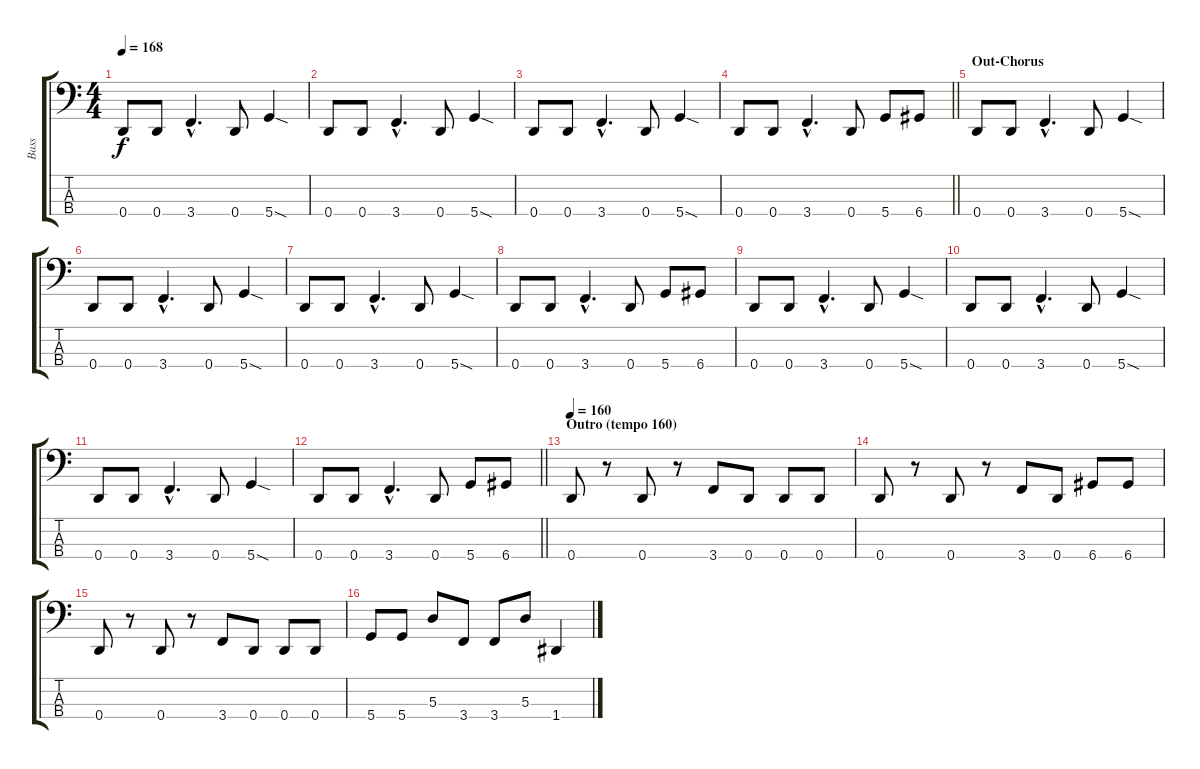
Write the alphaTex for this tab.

\track ("Bass" "Bass") {instrument electricbassfinger}
\staff {score tabs}
\tuning (G2 D2 A1 D1) {hide}
\ts (4 4)
\tempo 168
\clef f4
\ks c
0.4.8{dy f} 0.4.8 3.4{hac}.4{d} 0.4.8 5.4{sod}.4 |
0.4.8 0.4.8 3.4{hac}.4{d} 0.4.8 5.4{sod}.4 |
0.4.8 0.4.8 3.4{hac}.4{d} 0.4.8 5.4{sod}.4 |
\barLineRight lightlight
0.4.8 0.4.8 3.4{hac}.4{d} 0.4.8 5.4.8 6.4.8 |
\section ("" "Out-Chorus")
0.4.8 0.4.8 3.4{hac}.4{d} 0.4.8 5.4{sod}.4 |
0.4.8 0.4.8 3.4{hac}.4{d} 0.4.8 5.4{sod}.4 |
0.4.8 0.4.8 3.4{hac}.4{d} 0.4.8 5.4{sod}.4 |
0.4.8 0.4.8 3.4{hac}.4{d} 0.4.8 5.4.8 6.4.8 |
0.4.8 0.4.8 3.4{hac}.4{d} 0.4.8 5.4{sod}.4 |
0.4.8 0.4.8 3.4{hac}.4{d} 0.4.8 5.4{sod}.4 |
0.4.8 0.4.8 3.4{hac}.4{d} 0.4.8 5.4{sod}.4 |
\barLineRight lightlight
0.4.8 0.4.8 3.4{hac}.4{d} 0.4.8 5.4.8 6.4.8 |
\section ("" "Outro (tempo 160)")
\tempo 160
0.4.8 r.8 0.4.8 r.8 3.4.8 0.4.8 0.4.8 0.4.8 |
0.4.8 r.8 0.4.8 r.8 3.4.8 0.4.8 6.4.8 6.4.8 |
0.4.8 r.8 0.4.8 r.8 3.4.8 0.4.8 0.4.8 0.4.8 |
5.4.8 5.4.8 5.3.8 3.4.8 3.4.8 5.3.8 1.4.4
